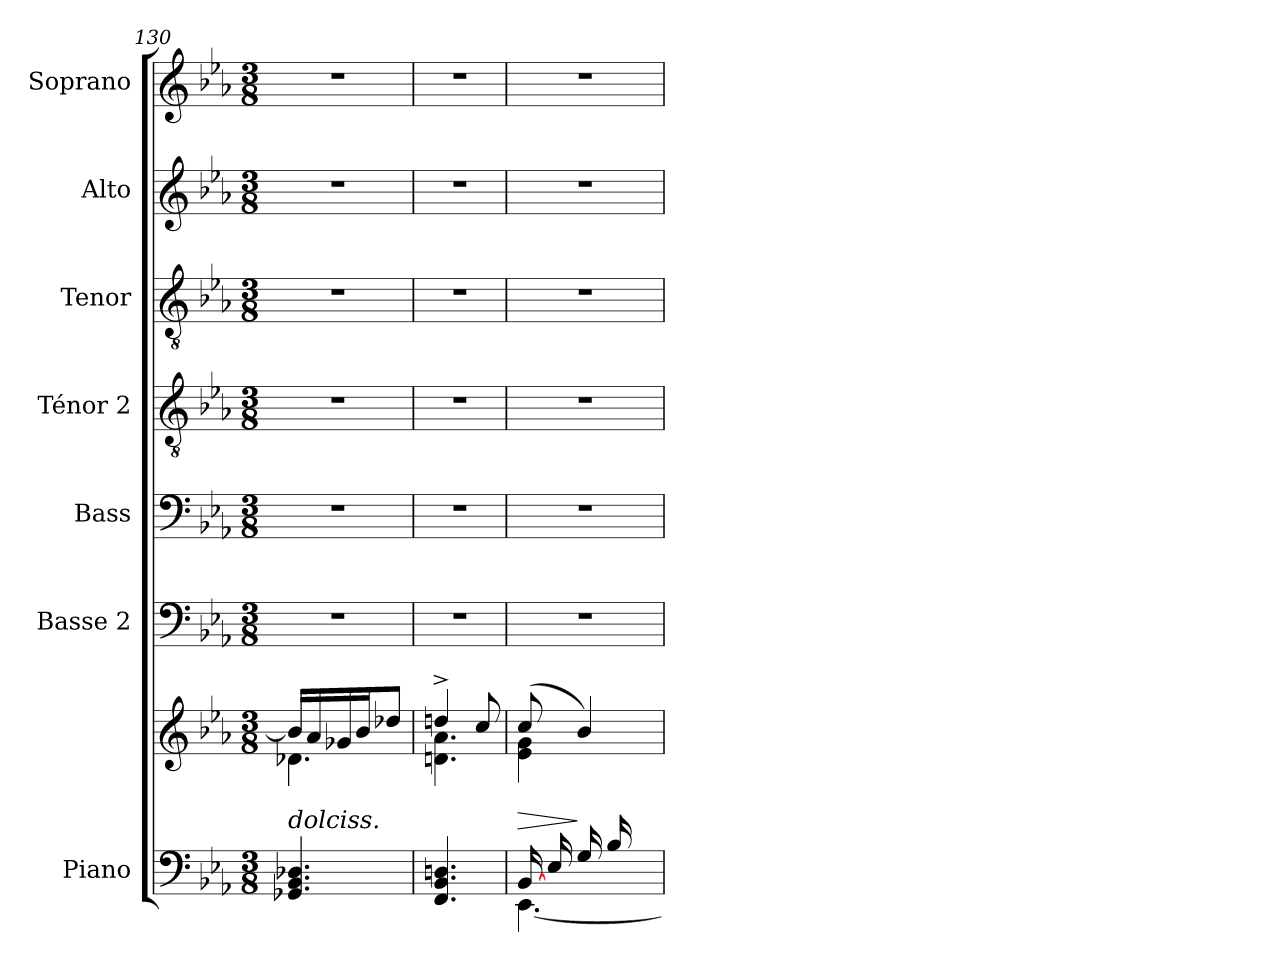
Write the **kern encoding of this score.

**kern	**kern	**dynam	**kern	**kern	**kern	**kern	**kern	**kern
*part7	*part7	*part7	*part6	*part5	*part4	*part3	*part2	*part1
*staff8	*staff7	*staff7/8	*staff6	*staff5	*staff4	*staff3	*staff2	*staff1
*I"Piano	*	*	*I"Basse 2	*I"Bass	*I"Ténor 2	*I"Tenor	*I"Alto	*I"Soprano
*I'Pno	*	*	*	*	*	*	*	*
*clefF4	*clefG2	*	*clefF4	*clefF4	*clefGv2	*clefGv2	*clefG2	*clefG2
*k[b-e-a-]	*k[b-e-a-]	*	*k[b-e-a-]	*k[b-e-a-]	*k[b-e-a-]	*k[b-e-a-]	*k[b-e-a-]	*k[b-e-a-]
*M3/8	*M3/8	*	*M3/8	*M3/8	*M3/8	*M3/8	*M3/8	*M3/8
=130	=130	=130	=130	=130	=130	=130	=130	=130
*	*^	*	*	*	*	*	*	*
!LO:TX:a:i:t=dolciss.	!	!	!	!	!	!	!	!	!
4.GG-X/ 4.BB-/ 4.D-X/	16b-/LL]	4.d-X\	.	4.r	4.r	4.r	4.r	4.r	4.r
.	16a-/	.	.	.	.	.	.	.	.
.	16g-X/	.	.	.	.	.	.	.	.
.	16b-/J	.	.	.	.	.	.	.	.
.	8dd-X/J	.	.	.	.	.	.	.	.
=131	=131	=131	=131	=131	=131	=131	=131	=131	=131
4.FF/ 4.BB-/ 4.Dn/	4ddn^/	4.dn\ 4.a-\	.	4.r	4.r	4.r	4.r	4.r	4.r
.	8cc/	.	.	.	.	.	.	.	.
*	*v	*v	*	*	*	*	*	*	*
=132	=132	=132	=132	=132	=132	=132	=132	=132
*^	*	*	*	*	*	*	*	*
!	!	!	!LO:HP:b	!	!	!	!	!	!
*	*	*^	*	*	*	*	*	*	*
*	*	*	*^	*	*	*	*	*	*	*
[16BB-/LL	[4.EE-\	(>8cc/	4e-\ 4g\	4ryy	>	4.r	4.r	4.r	4.r	4.r	4.r
16E-/	.	.	.	.	.	.	.	.	.	.	.
16G/	.	4b-/)	.	.	]	.	.	.	.	.	.
16B-/	.	.	.	.	.	.	.	.	.	.	.
8ryy	.	.	8ryy	16e-\	.	.	.	.	.	.	.
.	.	.	.	16g\JJ	.	.	.	.	.	.	.
*v	*v	*	*	*	*	*	*	*	*	*	*
*	*v	*v	*v	*	*	*	*	*	*	*
=	=	=	=	=	=	=	=	=
*-	*-	*-	*-	*-	*-	*-	*-	*-
